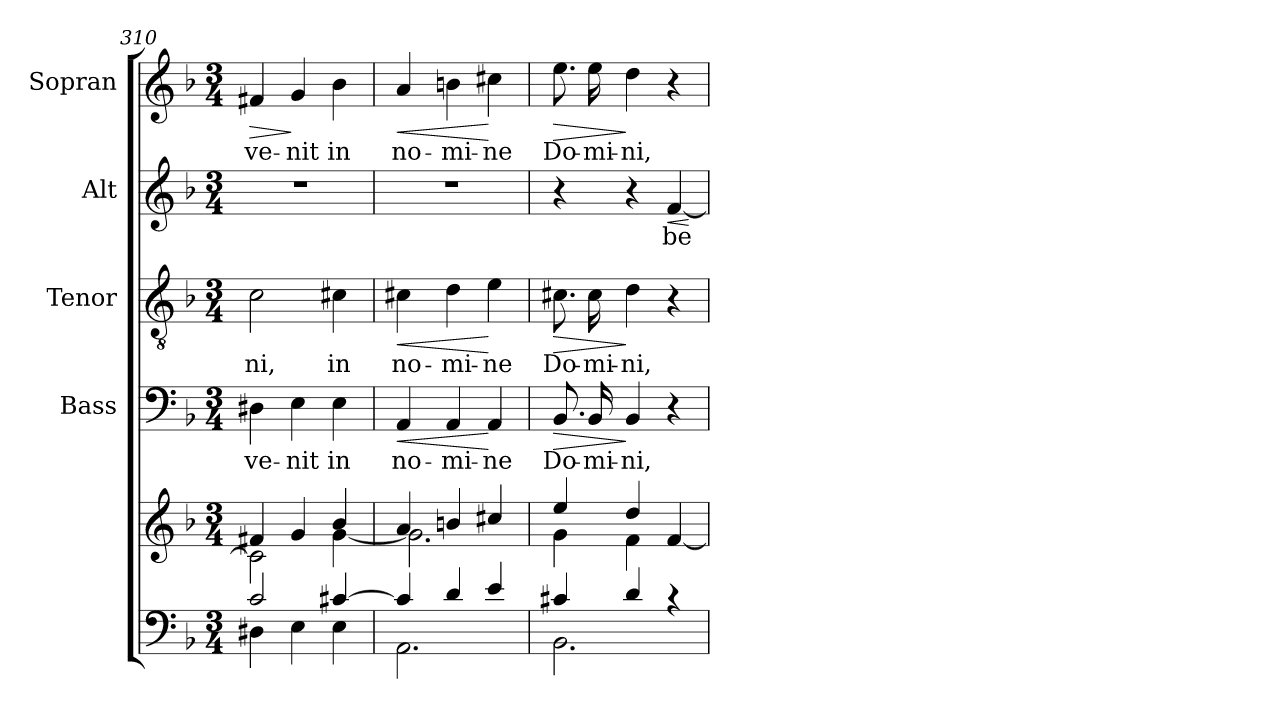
**kern	**kern	**kern	**text	**dynam	**kern	**text	**dynam	**kern	**text	**dynam	**kern	**text	**dynam
*part5	*part5	*part4	*part4	*part4	*part3	*part3	*part3	*part2	*part2	*part2	*part1	*part1	*part1
*staff6	*staff5	*staff4	*staff4	*staff4	*staff3	*staff3	*staff3	*staff2	*staff2	*staff2	*staff1	*staff1	*staff1
*	*	*I"Bass	*	*	*I"Tenor	*	*	*I"Alt	*	*	*I"Sopran	*	*
*	*	*I'B.	*	*	*I'T.	*	*	*I'A.	*	*	*I'S.	*	*
!!LO:LB:g=z
*clefF4	*clefG2	*clefF4	*	*	*clefGv2	*	*	*clefG2	*	*	*clefG2	*	*
*k[b-]	*k[b-]	*k[b-]	*	*	*k[b-]	*	*	*k[b-]	*	*	*k[b-]	*	*
*F:	*F:	*F:	*	*	*F:	*	*	*F:	*	*	*F:	*	*
*M3/4	*M3/4	*M3/4	*	*	*M3/4	*	*	*M3/4	*	*	*M3/4	*	*
=310	=310	=310	=310	=310	=310	=310	=310	=310	=310	=310	=310	=310	=310
*^	*^	*	*	*	*	*	*	*	*	*	*	*	*
!	!	!	!	!	!LO:LY:b	!	!	!LO:LY:b	!	!	!	!	!	!LO:LY:b	!LO:HP:b
2c/	4D#X\	4f#X/	2c\]	4D#X\	ve-	.	2c\	-ni,	.	2.r	.	.	4f#X/	ve-	>
!	!	!	!	!	!LO:LY:b	!	!	!	!	!	!	!	!	!LO:LY:b	!
.	4E\	4g/	.	4E\	-nit	.	.	.	.	.	.	.	4g/	-nit	]
!	!	!	!	!	!LO:LY:b	!	!	!LO:LY:b	!	!	!	!	!	!LO:LY:b	!
[>4c#X/	4E\	4b-/	[<4g\	4E\	in	.	4c#X\	in	.	.	.	.	4b-\	in	.
=311	=311	=311	=311	=311	=311	=311	=311	=311	=311	=311	=311	=311	=311	=311	=311
!	!	!	!	!	!LO:LY:b	!LO:HP:b	!	!LO:LY:b	!LO:HP:b	!	!	!	!	!LO:LY:b	!LO:HP:b
4c#/]	2.AA\	4a/	2.g\]	4AA/	no-	<	4c#X\	no-	<	2.r	.	.	4a/	no-	<
!	!	!	!	!	!LO:LY:b	!	!	!LO:LY:b	!	!	!	!	!	!LO:LY:b	!
4d/	.	4bn/	.	4AA/	-mi-	.	4d\	-mi-	.	.	.	.	4bn\	-mi-	.
!	!	!	!	!	!LO:LY:b	!	!	!LO:LY:b	!	!	!	!	!	!LO:LY:b	!
4e/	.	4cc#X/	.	4AA/	-ne	[	4e\	-ne	[	.	.	.	4cc#X\	-ne	[
=312	=312	=312	=312	=312	=312	=312	=312	=312	=312	=312	=312	=312	=312	=312	=312
!	!	!	!	!	!LO:LY:b	!LO:HP:b	!	!LO:LY:b	!LO:HP:b	!	!	!	!	!LO:LY:b	!LO:HP:b
4c#X/	2.BB-\	4ee/	4g\	8.BB-/	Do-	>	8.c#X\	Do-	>	4r	.	.	8.ee\	Do-	>
!	!	!	!	!	!LO:LY:b	!	!	!LO:LY:b	!	!	!	!	!	!LO:LY:b	!
.	.	.	.	16BB-/	-mi-	.	16c#\	-mi-	.	.	.	.	16ee\	-mi-	.
!	!	!	!	!	!LO:LY:b	!	!	!LO:LY:b	!	!	!	!	!	!LO:LY:b	!
4d/	.	4dd/	4f\	4BB-/	-ni,	]	4d\	-ni,	]	4r	.	.	4dd\	-ni,	]
!	!	!	!	!	!	!	!	!	!	!	!LO:LY:b	!LO:HP:b	!	!	!
4rc	.	[>4f/	4ryy	4r	.	.	4r	.	.	[4f/	be-	<	4r	.	.
*v	*v	*	*	*	*	*	*	*	*	*	*	*	*	*	*
*	*v	*v	*	*	*	*	*	*	*	*	*	*	*	*
.	.	.	.	.	.	.	.	.	.	[	.	.	.
=	=	=	=	=	=	=	=	=	=	=	=	=	=
*-	*-	*-	*-	*-	*-	*-	*-	*-	*-	*-	*-	*-	*-
